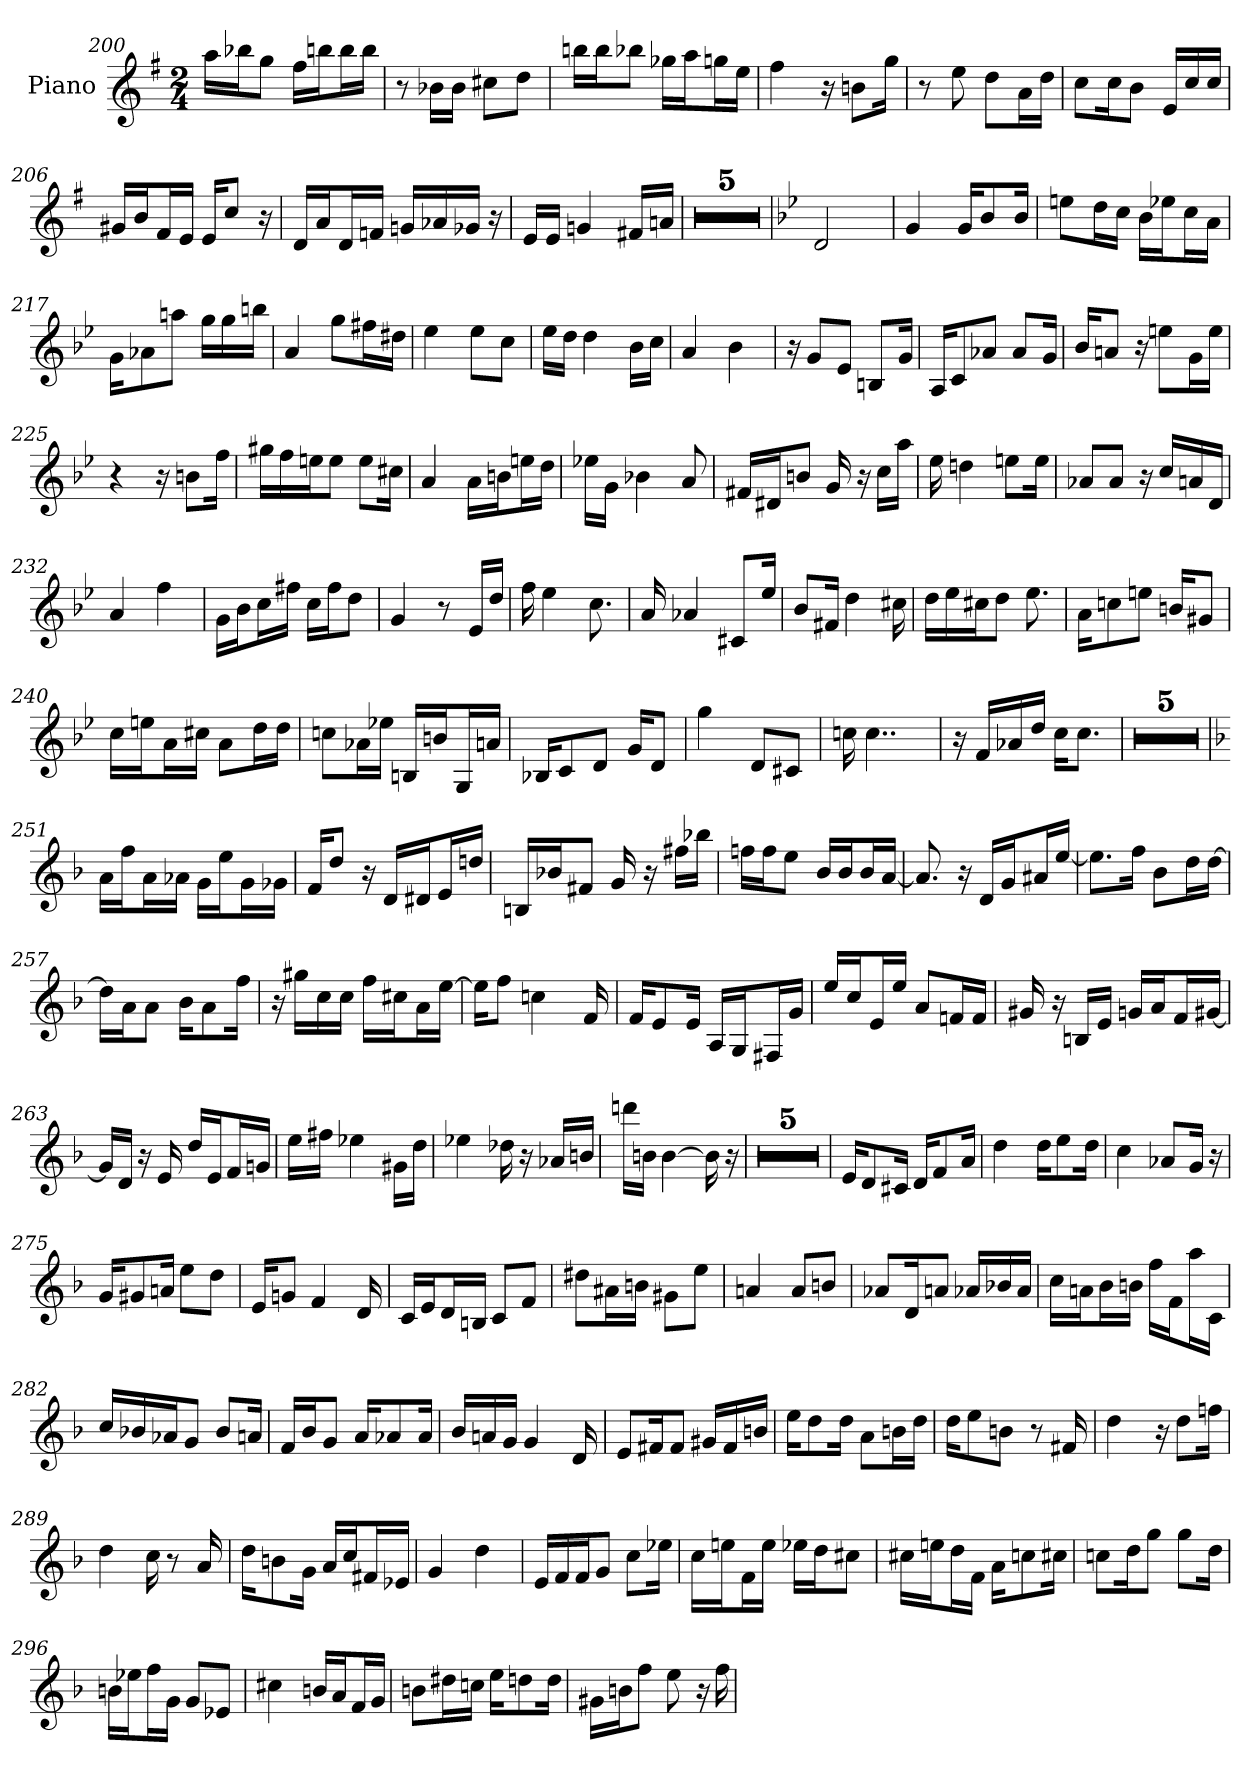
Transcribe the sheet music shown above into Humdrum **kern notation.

**kern
*part1
*staff1
*I"Piano
*I'Pno
*clefG2
*k[f#]
*G:
*M2/4
=200
16aa\LL
16bb-X\J
8gg\J
16ff#\LL
16bbn\J
16bb\L
16bb\JJ
=201
8r
16b-X\LL
16b-\JJ
8cc#X\L
8dd\J
=202
16bbn\LL
16bb\J
8bb-X\J
16gg-X\LL
16aa\J
16ggn\L
16ee\JJ
=203
4ff#\
16r
8bn\L
16gg\Jk
!!LO:LB:g=z
=204
8r
8ee\
8dd\L
16a\L
16dd\JJ
=205
8cc\L
16cc\K
8b\J
16e/LL
16cc/
16cc/JJ
=206
16g#X/LL
16b/J
16f#/L
16e/JJ
16e/KL
8cc/J
16r
=207
16d/LL
16a/J
16d/L
16fn/JJ
16gn/LL
16a-X/
16g-X/JJ
16r
=208
16e/LL
16e/JJ
4gn/
16f#X/LL
16an/JJ
=209
2r
!!LO:LB:g=z
=210
2r
=211
2r
=212
2r
=213
2r
=214
!!LO:REH:place=s1:a:enc=none:fs=14:t=Melody 10
*k[b-e-]
*B-:
*MM60
2d/
=215
4g/
16g/KL
8b-/
16b-/Jk
=216
8een\L
16dd\L
16cc\JJ
16b-\LL
16ee-X\J
16cc\L
16a\JJ
=217
16g\KL
8a-X\
8aan\J
16gg\LL
16gg\
16bbn\JJ
!!LO:LB:g=z
=218
4a/
8gg\L
16ff#X\L
16dd#X\JJ
=219
4ee-\
8ee-\L
8cc\J
=220
16ee-\LL
16dd\JJ
4dd\
16b-\LL
16cc\JJ
=221
4a/
4b-\
=222
16r
8g/L
8e-/J
8Bn/L
16g/Jk
=223
16A/KL
8c/
8a-X/J
8a-/L
16g/Jk
=224
16b-/KL
8an/J
16r
8een\L
16g\L
16ee\JJ
!!LO:LB:g=z
=225
4r
16r
8bn\L
16ff\Jk
=226
16gg#X\LL
16ff\
16een\J
8ee\J
8ee\L
16cc#X\Jk
=227
4a/
16a\LL
16bn\J
16een\L
16dd\JJ
=228
16ee-X\LL
16g\JJ
4b-X\
8a/
=229
16f#X/LL
16d#X/J
8bn/J
16g/
16r
16cc\LL
16aa\JJ
=230
16ee-\
4ddn\
8een\L
16ee\Jk
!!LO:LB:g=z
=231
8a-X/L
8a-/J
16r
16cc/LL
16an/
16d/JJ
=232
4a/
4ff\
=233
16g\LL
16b-\J
16cc\L
16ff#X\JJ
16cc\LL
16ff#\J
8dd\J
=234
4g/
8r
16e-/LL
16dd/JJ
=235
16ff\
4ee-\
8.cc\
=236
16a/
4a-X/
8c#X/L
16ee-/Jk
=237
8b-/L
16f#X/Jk
4dd\
16cc#X\
!!LO:LB:g=z
=238
16dd\LL
16ee-\
16cc#X\J
8dd\J
8.ee-\
=239
16a\KL
8ccn\
8een\J
16bn/KL
8g#X/J
=240
16cc\LL
16een\J
16a\L
16cc#X\JJ
8a\L
16dd\L
16dd\JJ
=241
8ccn\L
16a-X\L
16ee-X\JJ
16Bn/LL
16bn/J
16G/L
16an/JJ
=242
16B-X/KL
8c/
8d/J
16g/KL
8d/J
=243
4gg\
8d/L
8c#X/J
!!LO:LB:g=z
=244
16ccn\
4..cc\
=245
16r
16f/LL
16a-X/
16dd/JJ
16cc\KL
8.cc\J
=246
2r
=247
2r
=248
2r
=249
2r
=250
2r
=251
!!LO:REH:place=s1:a:enc=none:fs=14:t=Melody 11
*k[b-]
*F:
*MM60
16a\LL
16ff\J
16a\L
16a-X\JJ
16g\LL
16ee\J
16g\L
16g-X\JJ
!!LO:LB:g=z
=252
16f/KL
8dd/J
16r
16d/LL
16d#X/J
16e/L
16ddn/JJ
=253
16Bn/LL
16b-X/J
8f#X/J
16g/
16r
16ff#X\LL
16bb-X\JJ
=254
16ffn\LL
16ff\J
8ee\J
16b-/LL
16b-/J
16b-/L
[16a/JJ
=255
8.a/]
16r
16d/LL
16g/J
16a#X/L
[16ee/JJ
=256
8.ee\L]
16ff\Jk
8b-\L
16dd\L
[16dd\JJ
!!LO:LB:g=z
=257
16dd\LL]
16a\J
8a\J
16b-\KL
8a\
16ff\Jk
=258
16r
16gg#X\LL
16cc\
16cc\JJ
16ff\LL
16cc#X\J
16a\L
[16ee\JJ
=259
16ee\KL]
8ff\J
4ccn\
16f/
=260
16f/KL
8e/
16e/Jk
16A/LL
16G/J
16F#X/L
16g/JJ
=261
16ee/LL
16cc/J
16e/L
16ee/JJ
8a/L
16fn/L
16f/JJ
!!LO:PB:g=z
=262
16g#X/
16r
16Bn/LL
16e/JJ
16gn/LL
16a/J
16f/L
[16g#X/JJ
=263
16g#/LL]
16d/JJ
16r
16e/
16dd/LL
16e/J
16f/L
16gn/JJ
=264
16ee\LL
16ff#X\JJ
4ee-X\
16g#X\LL
16dd\JJ
=265
4ee-X\
16dd-X\
16r
16a-X/LL
16bn/JJ
=266
16dddn\LL
16bn\JJ
[4b\
16b\]
16r
=267
2r
!!LO:LB:g=z
=268
2r
=269
2r
=270
2r
=271
2r
=272
!!LO:REH:place=s1:a:enc=none:fs=14:t=Melody 12
*MM60
16e/KL
8d/
16c#X/Jk
16d/KL
8f/
16a/Jk
=273
4dd\
16dd\KL
8ee\
16dd\Jk
=274
4cc\
8a-X/L
16g/Jk
16r
=275
16g/KL
8g#X/
16an/Jk
8ee\L
8dd\J
!!LO:LB:g=z
=276
16e/KL
8gn/J
4f/
16d/
=277
16c/LL
16e/J
16d/L
16Bn/JJ
8c/L
8f/J
=278
8dd#X\L
16a#X\L
16bn\JJ
8g#X\L
8ee\J
=279
4an/
8a/L
8bn/J
=280
8a-X/L
16d/K
8an/J
16a-X/LL
16b-X/
16a-/JJ
=281
16cc\LL
16an\J
16b-\L
16bn\JJ
16ff\LL
16f\J
16aa\L
16c\JJ
!!LO:LB:g=z
=282
16cc/LL
16b-X/
16a-X/J
8g/J
8b-/L
16an/Jk
=283
16f/LL
16b-/J
8g/J
16a/KL
8a-X/
16a-/Jk
=284
16b-/LL
16an/
16g/JJ
4g/
16d/
=285
8e/L
16f#X/K
8f#/J
16g#X/LL
16f#/
16bn/JJ
=286
16ee\KL
8dd\
16dd\Jk
8a\L
16bn\L
16dd\JJ
=287
16dd\KL
8ee\
8bn\J
8r
16f#X/
!!LO:LB:g=z
=288
4dd\
16r
8dd\L
16ffn\Jk
=289
4dd\
16cc\
8r
16a/
=290
16dd\KL
8bn\
16g\Jk
16a/LL
16cc/J
16f#X/L
16e-X/JJ
=291
4g/
4dd\
=292
16e/LL
16f/
16f/J
8g/J
8cc\L
16ee-X\Jk
=293
16cc\LL
16een\J
16f\L
16ee\JJ
16ee-X\LL
16dd\J
8cc#X\J
!!LO:LB:g=z
=294
16cc#X\LL
16een\J
16dd\L
16f\JJ
16a\KL
8ccn\
16cc#X\Jk
=295
8ccn\L
16dd\K
8gg\J
8gg\L
16dd\Jk
=296
16bn\LL
16ee-X\J
16ff\L
16g\JJ
8g/L
8e-X/J
=297
4cc#X\
16bn/LL
16a/J
16f/L
16g/JJ
=298
8bn\L
16dd#X\L
16ccn\JJ
16ee\KL
8ddn\
16dd\Jk
=299
16g#X\LL
16bn\J
8ff\J
8ee\
16r
16ff\
=
*-
